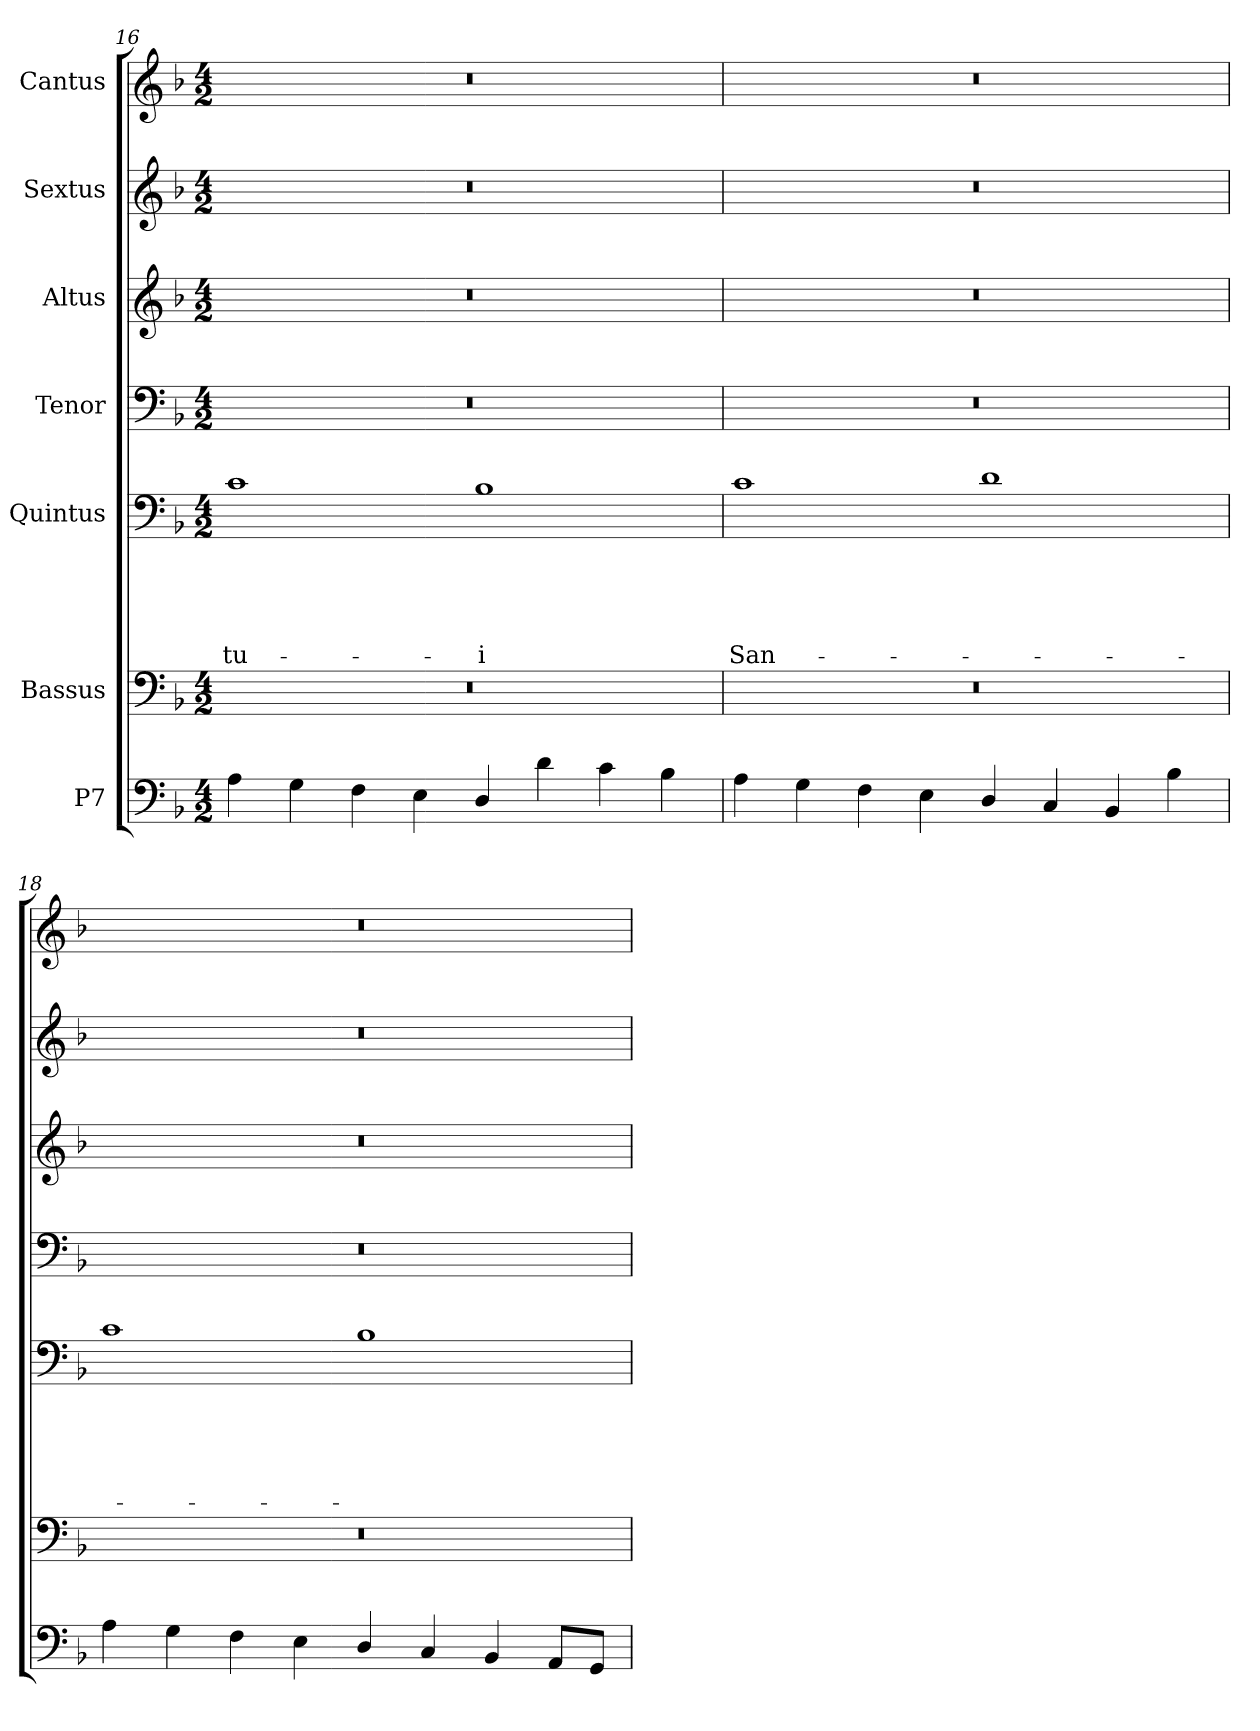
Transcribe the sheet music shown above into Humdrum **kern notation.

**kern	**kern	**kern	**text	**text	**text	**text	**text	**kern	**kern	**kern	**kern
*part7	*part6	*part5	*part5	*part5	*part5	*part5	*part5	*part4	*part3	*part2	*part1
*staff7	*staff6	*staff5	*staff5	*staff5	*staff5	*staff5	*staff5	*staff4	*staff3	*staff2	*staff1
*I"P7	*I"Bassus	*I"Quintus	*	*	*	*	*	*I"Tenor	*I"Altus	*I"Sextus	*I"Cantus
*clefF4	*clefF4	*clefF4	*	*	*	*	*	*clefF4	*clefG2	*clefG2	*clefG2
*k[b-]	*k[b-]	*k[b-]	*	*	*	*	*	*k[b-]	*k[b-]	*k[b-]	*k[b-]
*F:	*F:	*F:	*	*	*	*	*	*F:	*F:	*F:	*F:
*M4/2	*M4/2	*M4/2	*	*	*	*	*	*M4/2	*M4/2	*M4/2	*M4/2
=16	=16	=16	=16	=16	=16	=16	=16	=16	=16	=16	=16
!	!LO:N:vis=1	!	!	!	!	!	!LO:LY:b	!LO:N:vis=1	!LO:N:vis=1	!LO:N:vis=1	!LO:N:vis=1
4A\	0r	1c	.	.	.	.	-tu-	0r	0r	0r	0r
4G\	.	.	.	.	.	.	.	.	.	.	.
4F\	.	.	.	.	.	.	.	.	.	.	.
4E\	.	.	.	.	.	.	.	.	.	.	.
!	!	!	!	!	!	!	!LO:LY:b	!	!	!	!
4D/	.	1B-	.	.	.	.	-i	.	.	.	.
4d\	.	.	.	.	.	.	.	.	.	.	.
4c\	.	.	.	.	.	.	.	.	.	.	.
4B-\	.	.	.	.	.	.	.	.	.	.	.
=17	=17	=17	=17	=17	=17	=17	=17	=17	=17	=17	=17
!	!LO:N:vis=1	!	!	!	!	!	!LO:LY:b	!LO:N:vis=1	!LO:N:vis=1	!LO:N:vis=1	!LO:N:vis=1
4A\	0r	1c	.	.	.	.	San-	0r	0r	0r	0r
4G\	.	.	.	.	.	.	.	.	.	.	.
4F\	.	.	.	.	.	.	.	.	.	.	.
4E\	.	.	.	.	.	.	.	.	.	.	.
4D/	.	1d	.	.	.	.	.	.	.	.	.
4C/	.	.	.	.	.	.	.	.	.	.	.
4BB-/	.	.	.	.	.	.	.	.	.	.	.
4B-\	.	.	.	.	.	.	.	.	.	.	.
!!LO:PB:g=z
=18	=18	=18	=18	=18	=18	=18	=18	=18	=18	=18	=18
!	!LO:N:vis=1	!	!	!	!	!	!	!LO:N:vis=1	!LO:N:vis=1	!LO:N:vis=1	!LO:N:vis=1
4A\	0r	1c	.	.	.	.	.	0r	0r	0r	0r
4G\	.	.	.	.	.	.	.	.	.	.	.
4F\	.	.	.	.	.	.	.	.	.	.	.
4E\	.	.	.	.	.	.	.	.	.	.	.
4D/	.	1B-	.	.	.	.	.	.	.	.	.
4C/	.	.	.	.	.	.	.	.	.	.	.
4BB-/	.	.	.	.	.	.	.	.	.	.	.
8AA/L	.	.	.	.	.	.	.	.	.	.	.
8GG/J	.	.	.	.	.	.	.	.	.	.	.
=	=	=	=	=	=	=	=	=	=	=	=
*-	*-	*-	*-	*-	*-	*-	*-	*-	*-	*-	*-
